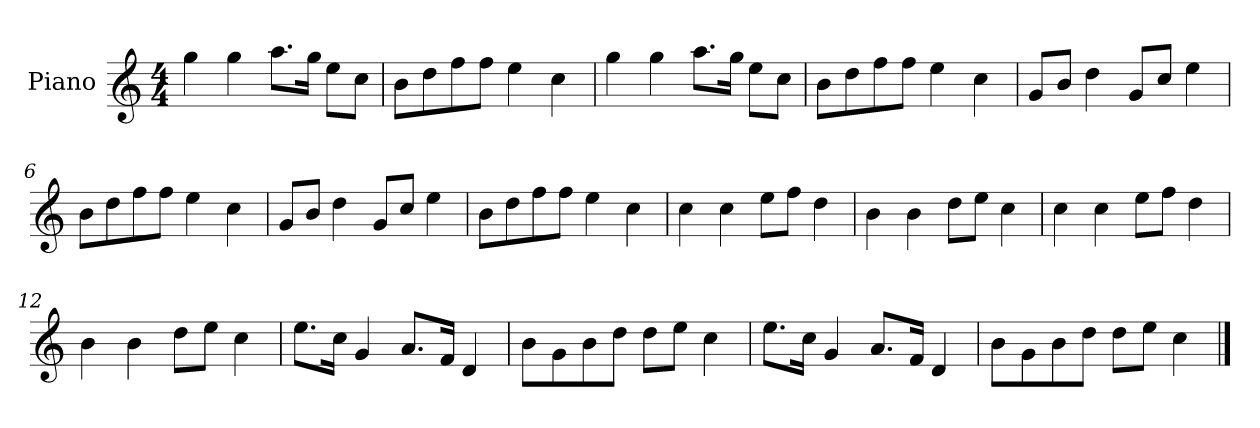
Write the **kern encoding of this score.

**kern
*part1
*staff1
*I"Piano
*I'P-no
*clefG2
*k[]
*M4/4
*MM90
=1
4gg\
4gg\
8.aa\L
16gg\Jk
8ee\L
8cc\J
=2
8b\L
8dd\
8ff\
8ff\J
4ee\
4cc\
=3
4gg\
4gg\
8.aa\L
16gg\Jk
8ee\L
8cc\J
=4
8b\L
8dd\
8ff\
8ff\J
4ee\
4cc\
=5
8g/L
8b/J
4dd\
8g/L
8cc/J
4ee\
=6
8b\L
8dd\
8ff\
8ff\J
4ee\
4cc\
!!LO:LB:g=z
=7
8g/L
8b/J
4dd\
8g/L
8cc/J
4ee\
=8
8b\L
8dd\
8ff\
8ff\J
4ee\
4cc\
=9
4cc\
4cc\
8ee\L
8ff\J
4dd\
=10
4b\
4b\
8dd\L
8ee\J
4cc\
=11
4cc\
4cc\
8ee\L
8ff\J
4dd\
=12
4b\
4b\
8dd\L
8ee\J
4cc\
=13
8.ee\L
16cc\Jk
4g/
8.a/L
16f/Jk
4d/
!!LO:LB:g=z
=14
8b\L
8g\
8b\
8dd\J
8dd\L
8ee\J
4cc\
=15
8.ee\L
16cc\Jk
4g/
8.a/L
16f/Jk
4d/
=16
8b\L
8g\
8b\
8dd\J
8dd\L
8ee\J
4cc\
==
*-
